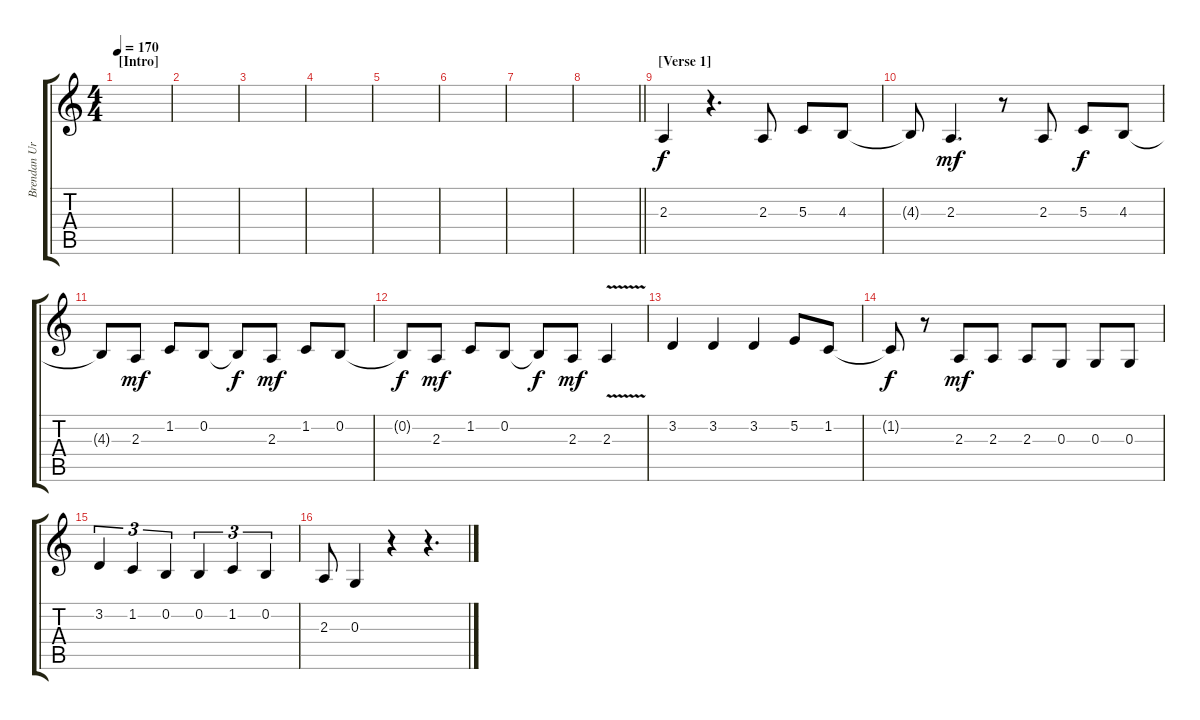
\track ("Brendan Urie" "Brendan Ur") {instrument clarinet}
\staff {score tabs}
\tuning (E4 B3 G3 D3 A2 E2) {hide}
\ts (4 4)
\section ("" "[Intro]")
\tempo 170
\clef g2
\ks c
|
|
|
|
|
|
|
\barLineRight lightlight
|
\section ("" "[Verse 1]")
2.3.4 r.4{d} 2.3.8 5.3.8 4.3.8 |
4.3{t}.8{dy f} 2.3.4{d dy mf} r.8 2.3.8 5.3.8{dy f} 4.3.8 |
4.3{t}.8 2.3.8{dy mf} 1.2.8 0.2.8 0.2{t}.8{dy f} 2.3.8{dy mf} 1.2.8 0.2.8 |
0.2{t}.8{dy f} 2.3.8{dy mf} 1.2.8 0.2.8 0.2{t}.8{dy f} 2.3.8{dy mf} 2.3{v}.4 |
3.2.4 3.2.4 3.2.4 5.2.8 1.2.8 |
1.2{t}.8{dy f} r.8 2.3.8{dy mf} 2.3.8 2.3.8 0.3.8 0.3.8 0.3.8 |
3.2.4{tu (3 2)} 1.2.4{tu (3 2)} 0.2.4{tu (3 2)} 0.2.4{tu (3 2)} 1.2.4{tu (3 2)} 0.2.4{tu (3 2)} |
2.3.8 0.3.4 r.4 r.4{d}
